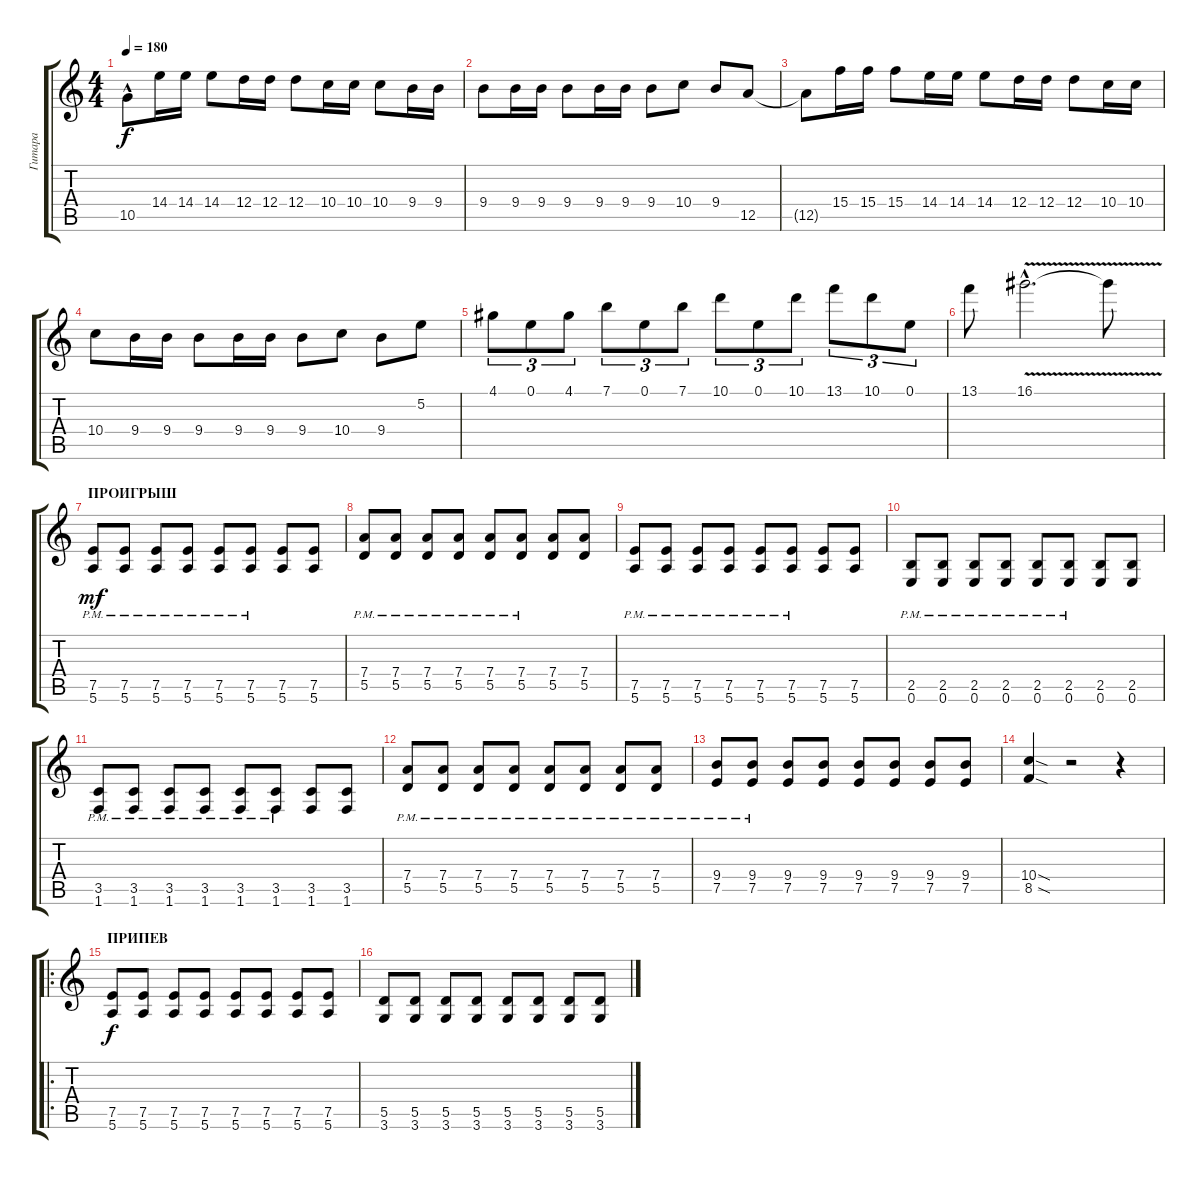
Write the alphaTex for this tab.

\track ("Гитара" "Гитара") {instrument distortionguitar}
\staff {score tabs}
\tuning (E4 B3 G3 D3 A2 E2) {hide}
\ts (4 4)
\tempo 180
\clef g2
\ks c
10.5{hac t}.8{dy f} 14.4.16 14.4.16 14.4.8 12.4.16 12.4.16 12.4.8 10.4.16 10.4.16 10.4.8 9.4.16 9.4.16 |
9.4.8 9.4.16 9.4.16 9.4.8 9.4.16 9.4.16 9.4.8 10.4.8 9.4.8 12.5.8 |
12.5{t}.8 15.4.16 15.4.16 15.4.8 14.4.16 14.4.16 14.4.8 12.4.16 12.4.16 12.4.8 10.4.16 10.4.16 |
10.4.8 9.4.16 9.4.16 9.4.8 9.4.16 9.4.16 9.4.8 10.4.8 9.4.8 5.2.8 |
4.1.8{tu (3 2)} 0.1.8{tu (3 2)} 4.1.8{tu (3 2)} 7.1.8{tu (3 2)} 0.1.8{tu (3 2)} 7.1.8{tu (3 2)} 10.1.8{tu (3 2)} 0.1.8{tu (3 2)} 10.1.8{tu (3 2)} 13.1.8{tu (3 2)} 10.1.8{tu (3 2)} 0.1.8{tu (3 2)} |
13.1.8 16.1{v hac}.2{d} 16.1{t}.8 |
\section ("" "ПРОИГРЫШ")
(7.5{pm} 5.6{pm}).8{dy mf} (7.5{pm} 5.6{pm}).8 (7.5{pm} 5.6{pm}).8 (7.5{pm} 5.6{pm}).8 (7.5{pm} 5.6{pm}).8 (7.5{pm} 5.6{pm}).8 (7.5 5.6).8 (7.5 5.6).8 |
(7.4{pm} 5.5{pm}).8 (7.4{pm} 5.5{pm}).8 (7.4{pm} 5.5{pm}).8 (7.4{pm} 5.5{pm}).8 (7.4{pm} 5.5{pm}).8 (7.4{pm} 5.5{pm}).8 (7.4 5.5).8 (7.4 5.5).8 |
(7.5{pm} 5.6{pm}).8 (7.5{pm} 5.6{pm}).8 (7.5{pm} 5.6{pm}).8 (7.5{pm} 5.6{pm}).8 (7.5{pm} 5.6{pm}).8 (7.5{pm} 5.6{pm}).8 (7.5 5.6).8 (7.5 5.6).8 |
(2.5{pm} 0.6{pm}).8 (2.5{pm} 0.6{pm}).8 (2.5{pm} 0.6{pm}).8 (2.5{pm} 0.6{pm}).8 (2.5{pm} 0.6{pm}).8 (2.5{pm} 0.6{pm}).8 (2.5 0.6).8 (2.5 0.6).8 |
(3.5{pm} 1.6{pm}).8 (3.5{pm} 1.6{pm}).8 (3.5{pm} 1.6{pm}).8 (3.5{pm} 1.6{pm}).8 (3.5{pm} 1.6{pm}).8 (3.5{pm} 1.6{pm}).8 (3.5 1.6).8 (3.5 1.6).8 |
(7.4{pm} 5.5{pm}).8 (7.4{pm} 5.5{pm}).8 (7.4{pm} 5.5{pm}).8 (7.4{pm} 5.5{pm}).8 (7.4{pm} 5.5{pm}).8 (7.4{pm} 5.5{pm}).8 (7.4{pm} 5.5{pm}).8 (7.4{pm} 5.5{pm}).8 |
(9.4{pm} 7.5{pm}).8 (9.4{pm} 7.5{pm}).8 (9.4 7.5).8 (9.4 7.5).8 (9.4 7.5).8 (9.4 7.5).8 (9.4 7.5).8 (9.4 7.5).8 |
(10.4{sod} 8.5{sod}).4 r.2 r.4 |
\ro
\section ("" "ПРИПЕВ")
(7.5 5.6).8{dy f} (7.5 5.6).8 (7.5 5.6).8 (7.5 5.6).8 (7.5 5.6).8 (7.5 5.6).8 (7.5 5.6).8 (7.5 5.6).8 |
(5.5 3.6).8 (5.5 3.6).8 (5.5 3.6).8 (5.5 3.6).8 (5.5 3.6).8 (5.5 3.6).8 (5.5 3.6).8 (5.5 3.6).8
